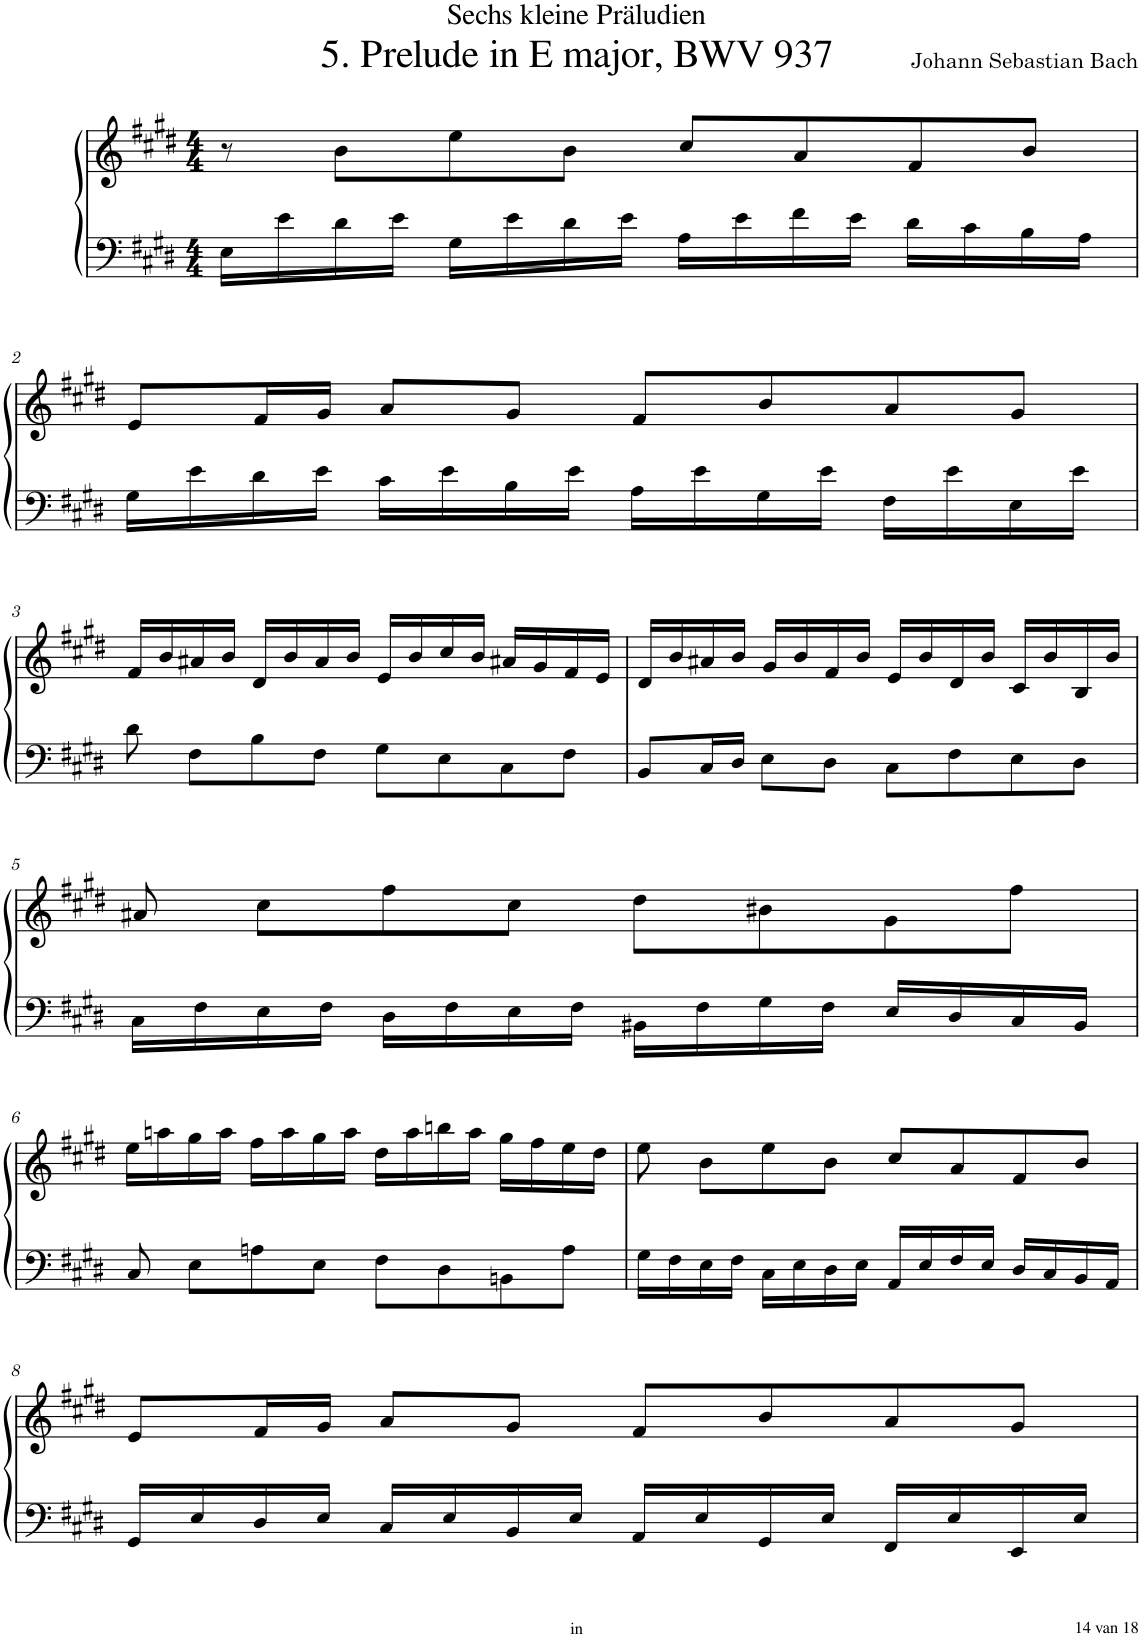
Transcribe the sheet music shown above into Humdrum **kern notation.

**kern	**kern
*part1	*part1
*staff2	*staff1
*I"Harpsichord	*
*I'Hch.	*
!!LO:PB:g=z
*stria5	*stria5
*clefF4	*clefG2
*k[f#c#g#d#]	*k[f#c#g#d#]
*M4/4	*M4/4
=1	=1
16E\LL	8r
16e\	.
16d#\	8b\L
16e\JJ	.
16G#\LL	8ee\
16e\	.
16d#\	8b\J
16e\JJ	.
16A\LL	8cc#/L
16e\	.
16f#\	8a/
16e\JJ	.
16d#\LL	8f#/
16c#\	.
16B\	8b/J
16A\JJ	.
!!LO:LB:g=z
=2	=2
16G#\LL	8e/L
16e\	.
16d#\	16f#/L
16e\JJ	16g#/JJ
16c#\LL	8a/L
16e\	.
16B\	8g#/J
16e\JJ	.
16A\LL	8f#/L
16e\	.
16G#\	8b/
16e\JJ	.
16F#\LL	8a/
16e\	.
16E\	8g#/J
16e\JJ	.
!!LO:LB:g=z
=3	=3
8d#\	16f#/LL
.	16b/
8F#\L	16a#X/
.	16b/JJ
8B\	16d#/LL
.	16b/
8F#\J	16a#/
.	16b/JJ
8G#\L	16e/LL
.	16b/
8E\	16cc#/
.	16b/JJ
8C#\	16a#X/LL
.	16g#/
8F#\J	16f#/
.	16e/JJ
=4	=4
8BB/L	16d#/LL
.	16b/
16C#/L	16a#X/
16D#/JJ	16b/JJ
8E\L	16g#/LL
.	16b/
8D#\J	16f#/
.	16b/JJ
8C#\L	16e/LL
.	16b/
8F#\	16d#/
.	16b/JJ
8E\	16c#/LL
.	16b/
8D#\J	16B/
.	16b/JJ
!!LO:LB:g=z
=5	=5
16C#\LL	8a#X/
16F#\	.
16E\	8cc#\L
16F#\JJ	.
16D#\LL	8ff#\
16F#\	.
16E\	8cc#\J
16F#\JJ	.
16BB#X\LL	8dd#\L
16F#\	.
16G#\	8b#X\
16F#\JJ	.
16E/LL	8g#\
16D#/	.
16C#/	8ff#\J
16BB#/JJ	.
!!LO:LB:g=z
=6	=6
8C#/	16ee\LL
.	16aan\
8E\L	16gg#\
.	16aa\JJ
8An\	16ff#\LL
.	16aa\
8E\J	16gg#\
.	16aa\JJ
8F#\L	16dd#\LL
.	16aa\
8D#\	16bbn\
.	16aa\JJ
8BBn\	16gg#\LL
.	16ff#\
8A\J	16ee\
.	16dd#\JJ
=7	=7
16G#\LL	8ee\
16F#\	.
16E\	8b\L
16F#\JJ	.
16C#\LL	8ee\
16E\	.
16D#\	8b\J
16E\JJ	.
16AA/LL	8cc#/L
16E/	.
16F#/	8a/
16E/JJ	.
16D#/LL	8f#/
16C#/	.
16BB/	8b/J
16AA/JJ	.
!!LO:LB:g=z
=8	=8
16GG#/LL	8e/L
16E/	.
16D#/	16f#/L
16E/JJ	16g#/JJ
16C#/LL	8a/L
16E/	.
16BB/	8g#/J
16E/JJ	.
16AA/LL	8f#/L
16E/	.
16GG#/	8b/
16E/JJ	.
16FF#/LL	8a/
16E/	.
16EE/	8g#/J
16E/JJ	.
=	=
*-	*-
